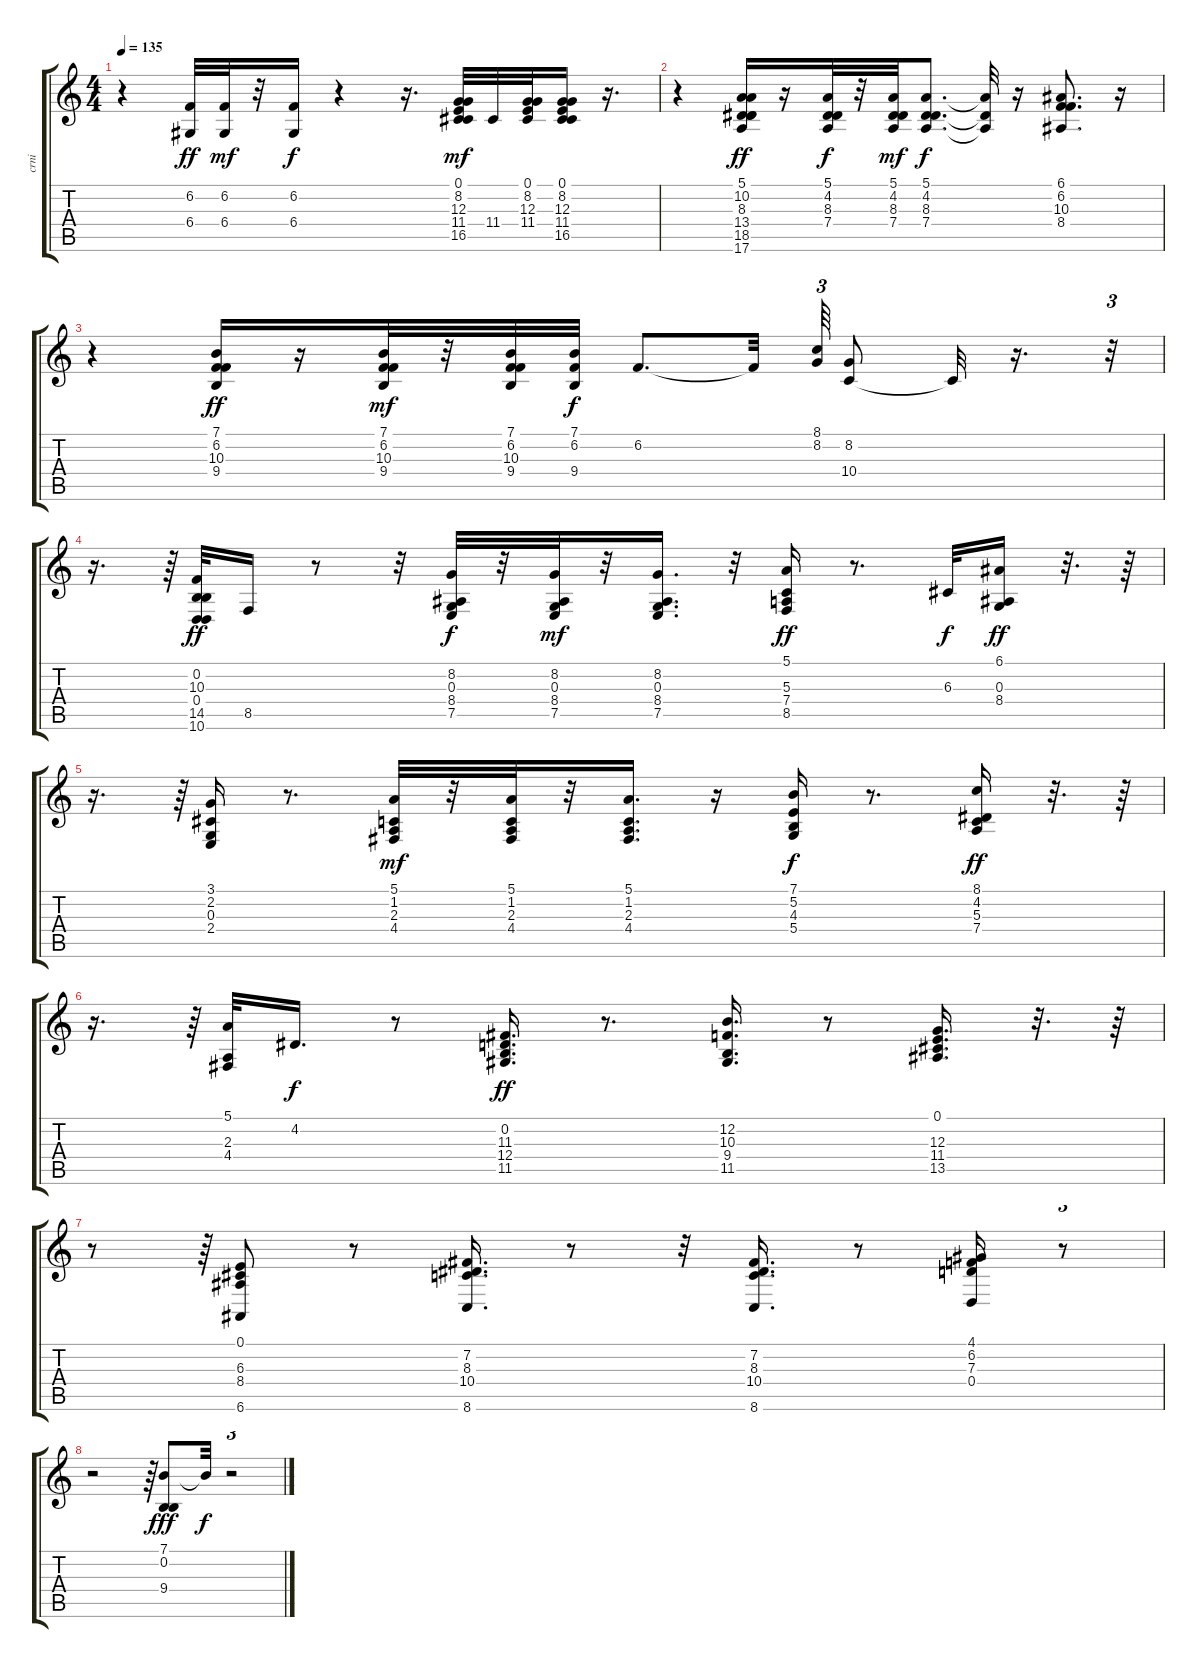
\track ("crni" "crni") {instrument frenchhorn}
\staff {score tabs}
\tuning (E4 B3 G3 D3 A2 E2) {hide}
\ts (4 4)
\tempo 135
\clef g2
\ks c
r.4{dy f} (6.2 6.4).32{dy ff} (6.2 6.4).32{dy mf} r.32 (6.2 6.4).16{dy f} r.4 r.16{d} (0.1 8.2 12.3 11.4 16.5).32{dy mf} 11.4.32 (0.1 8.2 12.3 11.4).32 (0.1 8.2 12.3 11.4 16.5).16 r.16{d} |
r.4 (5.1 10.2 8.3 13.4 18.5 17.6).16{dy ff} r.16 (5.1 4.2 8.3 7.4).32{dy f} r.32 (5.1 4.2 8.3 7.4).32{dy mf} (5.1 4.2 8.3 7.4).8{d dy f} (5.1{t} 8.3{t} 7.4{t}).32 r.16 (6.1 6.2 10.3 8.4).8{d} r.16 |
r.4 (7.1 6.2 10.3 9.4).16{dy ff} r.16 (7.1 6.2 10.3 9.4).32{dy mf} r.32 (7.1 6.2 10.3 9.4).32 (7.1 6.2 9.4).32{dy f} 6.2.8{d} 6.2{t}.32 (8.1 8.2).64{tu (3 2)} (8.2 10.4).8 10.4{t}.32 r.16{d} r.32{tu (3 2)} |
r.16{d} r.64{tu (3 2)} (0.2 10.3 0.4 14.5 10.6).32{dy ff} 8.5.16 r.8 r.32 (8.2 0.3 8.4 7.5).32{dy f} r.32 (8.2 0.3 8.4 7.5).32{dy mf} r.32 (8.2 0.3 8.4 7.5).16{d} r.32 (5.1 5.3 7.4 8.5).16{dy ff} r.8{d} 6.3.32{dy f} (6.1 0.3 8.4).16{dy ff} r.32{d} r.64 |
r.16{d} r.64{tu (3 2)} (3.1 2.2 0.3 2.4).16 r.8{d} (5.1 1.2 2.3 4.4).32{dy mf} r.32 (5.1 1.2 2.3 4.4).32 r.32 (5.1 1.2 2.3 4.4).16{d} r.16 (7.1 5.2 4.3 5.4).16{dy f} r.8{d} (8.1 4.2 5.3 7.4).16{dy ff} r.32{d} r.64 |
r.16{d} r.64{tu (3 2)} (5.1 2.3 4.4).32 4.2.16{d dy f} r.8 (0.2 11.3 12.4 11.5).16{d dy ff} r.8{d} (12.2 10.3 9.4 11.5).16{d} r.8 (0.1 12.3 11.4 13.5).16{d} r.32{d} r.64 |
r.8 r.64{tu (3 2)} (0.1 6.3 8.4 6.6).8 r.8 (7.2 8.3 10.4 8.6).16{d} r.8 r.32 (7.2 8.3 10.4 8.6).16{d} r.8 (4.1 6.2 7.3 0.4).16 r.8{tu (3 2)} |
r.2 r.64{tu (3 2)} (7.1 0.2 9.4).8{dy fff} 7.1{t}.32{dy f} r.2{tu (3 2)}
